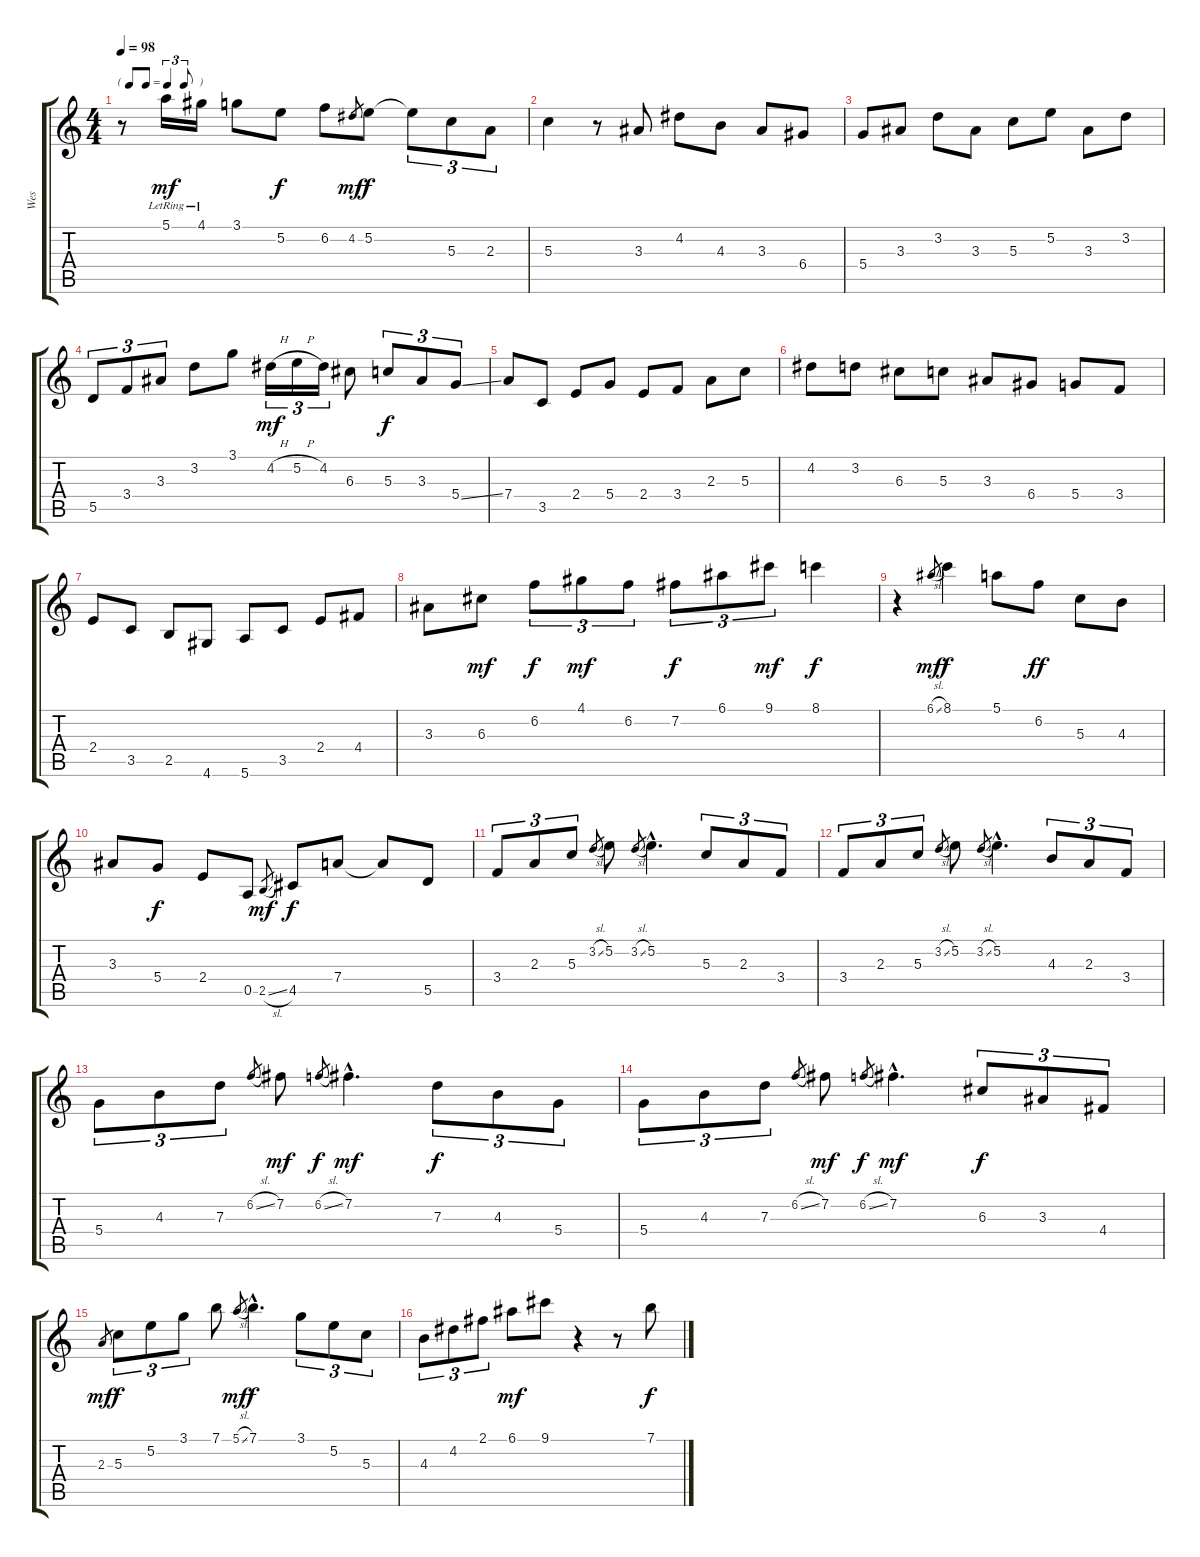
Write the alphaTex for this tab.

\track ("Wes" "Wes") {instrument electricguitarjazz}
\staff {score tabs}
\tuning (E4 B3 G3 D3 A2 E2) {hide}
\ts (4 4)
\tf triplet8th
\tempo 98
\clef g2
\ks c
r.8{dy mp} 5.1{lr}.16{dy mf} 4.1{lr}.16 3.1.8 5.2.8{dy f} 6.2.8 4.2.8{gr dy mf} 5.2.8{dy f} 5.2{t}.8{tu (3 2)} 5.3.8{tu (3 2)} 2.3.8{tu (3 2)} |
5.3.4 r.8 3.3.8 4.2.8 4.3.8 3.3.8 6.4.8 |
5.4.8 3.3.8 3.2.8 3.3.8 5.3.8 5.2.8 3.3.8 3.2.8 |
5.5.8{tu (3 2)} 3.4.8{tu (3 2)} 3.3.8{tu (3 2)} 3.2.8 3.1.8 4.2{h}.16{tu (3 2) dy mf} 5.2{h}.16{tu (3 2)} 4.2.16{tu (3 2)} 6.3.8 5.3.8{tu (3 2) dy f} 3.3.8{tu (3 2)} 5.4{ss}.8{tu (3 2)} |
7.4.8 3.5.8 2.4.8 5.4.8 2.4.8 3.4.8 2.3.8 5.3.8 |
4.2.8 3.2.8 6.3.8 5.3.8 3.3.8 6.4.8 5.4.8 3.4.8 |
2.4.8 3.5.8 2.5.8 4.6.8 5.6.8 3.5.8 2.4.8 4.4.8 |
3.3.8 6.3.8{dy mf} 6.2.8{tu (3 2) dy f} 4.1.8{tu (3 2) dy mf} 6.2.8{tu (3 2)} 7.2.8{tu (3 2) dy f} 6.1.8{tu (3 2)} 9.1.8{tu (3 2) dy mf} 8.1.4{dy f} |
r.4 6.1{sl}.8{gr dy mf} 8.1.4{dy f} 5.1.8 6.2.8{dy ff} 5.3.8 4.3.8 |
3.3.8 5.4.8{dy f} 2.4.8 0.5.8 2.5{sl}.8{gr dy mf} 4.5.8{dy f} 7.4.8 7.4{t}.8 5.5.8 |
3.4.8{tu (3 2)} 2.3.8{tu (3 2)} 5.3.8{tu (3 2)} 3.2{sl}.8{gr} 5.2.8 3.2{sl}.8{gr} 5.2{hac}.4{d} 5.3.8{tu (3 2)} 2.3.8{tu (3 2)} 3.4.8{tu (3 2)} |
3.4.8{tu (3 2)} 2.3.8{tu (3 2)} 5.3.8{tu (3 2)} 3.2{sl}.8{gr} 5.2.8 3.2{sl}.8{gr} 5.2{hac}.4{d} 4.3.8{tu (3 2)} 2.3.8{tu (3 2)} 3.4.8{tu (3 2)} |
5.4.8{tu (3 2)} 4.3.8{tu (3 2)} 7.3.8{tu (3 2)} 6.2{sl}.8{gr} 7.2.8{dy mf} 6.2{sl}.8{gr dy f} 7.2{hac}.4{d dy mf} 7.3.8{tu (3 2) dy f} 4.3.8{tu (3 2)} 5.4.8{tu (3 2)} |
5.4.8{tu (3 2)} 4.3.8{tu (3 2)} 7.3.8{tu (3 2)} 6.2{sl}.8{gr} 7.2.8{dy mf} 6.2{sl}.8{gr dy f} 7.2{hac}.4{d dy mf} 6.3.8{tu (3 2) dy f} 3.3.8{tu (3 2)} 4.4.8{tu (3 2)} |
2.3.8{gr dy mf} 5.3.8{tu (3 2) dy f} 5.2.8{tu (3 2)} 3.1.8{tu (3 2)} 7.1.8 5.1{sl}.8{gr dy mf} 7.1{hac}.4{d dy f} 3.1.8{tu (3 2)} 5.2.8{tu (3 2)} 5.3.8{tu (3 2)} |
4.3.8{tu (3 2)} 4.2.8{tu (3 2)} 2.1.8{tu (3 2)} 6.1.8{dy mf} 9.1.8 r.4 r.8 7.1.8{dy f}
